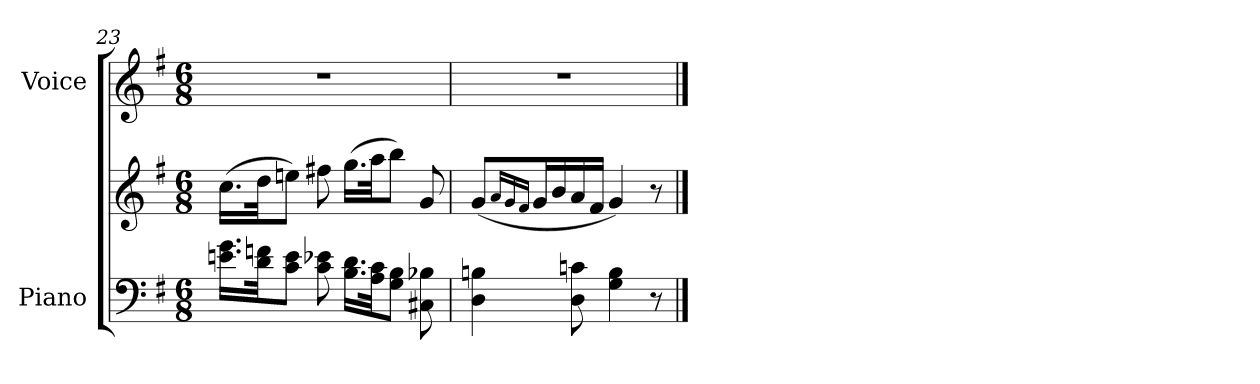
**kern	**kern	**kern
*part2	*part2	*part1
*staff3	*staff2	*staff1
*I"Piano	*	*I"Voice
*I'Pno.	*	*I'Voice
*clefF4	*clefG2	*clefG2
*k[f#]	*k[f#]	*k[f#]
*G:	*G:	*G:
*M6/8	*M6/8	*M6/8
=23	=23	=23
!	!	!LO:N:vis=1
16.eni\ 16.giLL	(16.cci\LL	2.r
32di\ 32fniJk	32ddi\Jk	.
8ci\ 8eiJ	8eeni\J)	.
8ci\ 8e-Xi	8ff#Xi\	.
16.Bi\ 16.diLL	(16.ggi\LL	.
32Ai\ 32ciJk	32aai\Jk	.
8Gi\ 8BiJ	8bbi\J)	.
8C#Xi\ 8B-Xi	8gi/	.
=24	=24	=24
!	!	!LO:N:vis=1
4Di\ 4Bni	(8gi/L	2.r
.	16qai/LL	.
.	16qgi/	.
.	16qf#i/JJ	.
.	16gi/L	.
.	16bi/	.
8Di\ 8cni	16ai/	.
.	16f#i/JJ	.
4Gi\ 4Bi	4gi/)	.
8r	8r	.
==	==	==
*-	*-	*-
